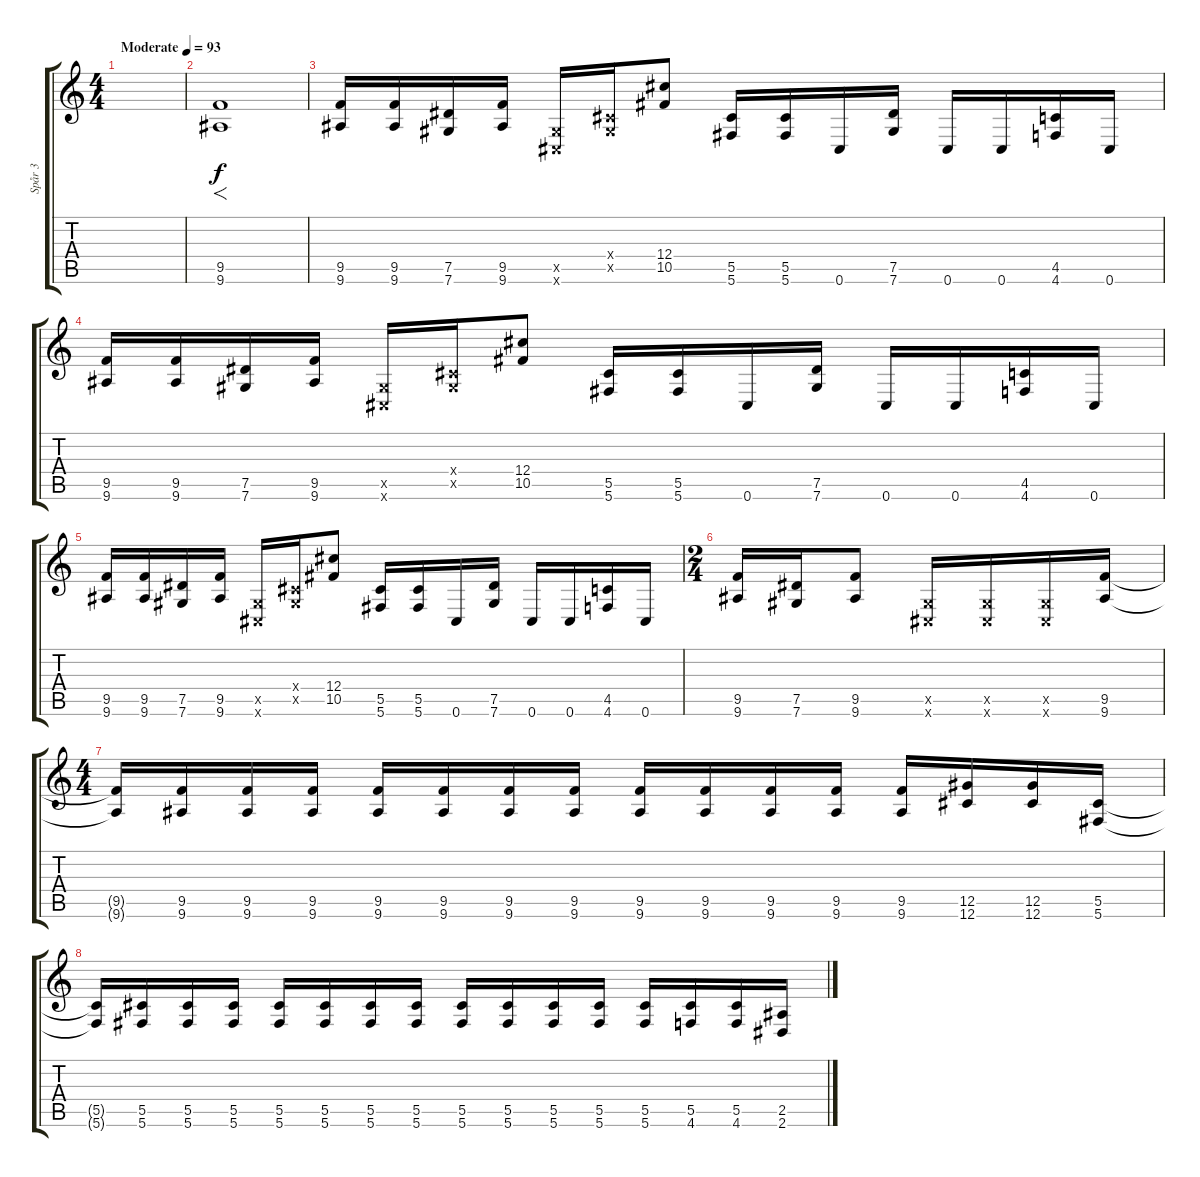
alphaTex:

\track ("Spår 3" "Spår 3") {instrument distortionguitar}
\staff {score tabs}
\tuning (Eb4 Bb3 Gb3 Db3 Ab2 Db2) {hide}
\ts (4 4)
\tempo (93 "Moderate")
\clef g2
\ks c
|
(9.5 9.6).1{f} |
(9.5 9.6).16 (9.5 9.6).16 (7.5 7.6).16 (9.5 9.6).16 (0.5{x} 0.6{x}).16 (0.4{x} 0.5{x}).16 (12.4 10.5).8 (5.5 5.6).16 (5.5 5.6).16 0.6.16 (7.5 7.6).16 0.6.16 0.6.16 (4.5 4.6).16 0.6.16 |
(9.5 9.6).16 (9.5 9.6).16 (7.5 7.6).16 (9.5 9.6).16 (0.5{x} 0.6{x}).16 (0.4{x} 0.5{x}).16 (12.4 10.5).8 (5.5 5.6).16 (5.5 5.6).16 0.6.16 (7.5 7.6).16 0.6.16 0.6.16 (4.5 4.6).16 0.6.16 |
(9.5 9.6).16 (9.5 9.6).16 (7.5 7.6).16 (9.5 9.6).16 (0.5{x} 0.6{x}).16 (0.4{x} 0.5{x}).16 (12.4 10.5).8 (5.5 5.6).16 (5.5 5.6).16 0.6.16 (7.5 7.6).16 0.6.16 0.6.16 (4.5 4.6).16 0.6.16 |
\ts (2 4)
(9.5 9.6).16 (7.5 7.6).16 (9.5 9.6).8 (0.5{x} 0.6{x}).16 (0.5{x} 0.6{x}).16 (0.5{x} 0.6{x}).16 (9.5 9.6).16 |
\ts (4 4)
(9.5{t} 9.6{t}).16 (9.5 9.6).16 (9.5 9.6).16 (9.5 9.6).16 (9.5 9.6).16 (9.5 9.6).16 (9.5 9.6).16 (9.5 9.6).16 (9.5 9.6).16 (9.5 9.6).16 (9.5 9.6).16 (9.5 9.6).16 (9.5 9.6).16 (12.5 12.6).16 (12.5 12.6).16 (5.5 5.6).16 |
(5.5{t} 5.6{t}).16 (5.5 5.6).16 (5.5 5.6).16 (5.5 5.6).16 (5.5 5.6).16 (5.5 5.6).16 (5.5 5.6).16 (5.5 5.6).16 (5.5 5.6).16 (5.5 5.6).16 (5.5 5.6).16 (5.5 5.6).16 (5.5 5.6).16 (5.5 4.6).16 (5.5 4.6).16 (2.5 2.6).16
